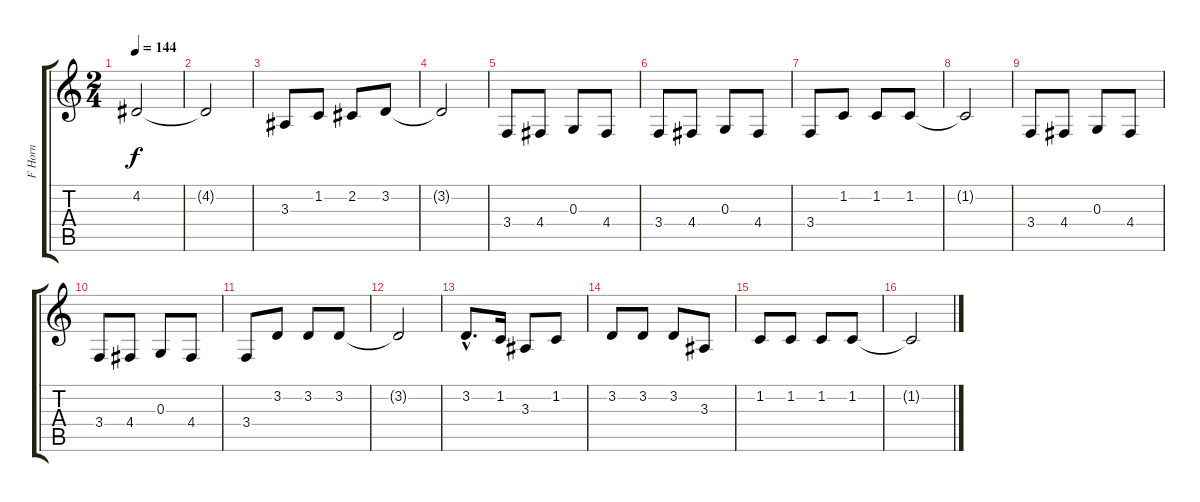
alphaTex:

\track ("F Horn              " "F Horn    ") {instrument frenchhorn}
\staff {score tabs}
\tuning (E4 B3 G3 D3 A2 E2) {hide}
\ts (2 4)
\tempo 144
\clef g2
\ks c
4.2.2{dy f} |
4.2{t}.2 |
3.3.8 1.2.8 2.2.8 3.2.8 |
3.2{t}.2 |
3.4.8 4.4.8 0.3.8 4.4.8 |
3.4.8 4.4.8 0.3.8 4.4.8 |
3.4.8 1.2.8 1.2.8 1.2.8 |
1.2{t}.2 |
3.4.8 4.4.8 0.3.8 4.4.8 |
3.4.8 4.4.8 0.3.8 4.4.8 |
3.4.8 3.2.8 3.2.8 3.2.8 |
3.2{t}.2 |
3.2{hac}.8{d} 1.2.16 3.3.8 1.2.8 |
3.2.8 3.2.8 3.2.8 3.3.8 |
1.2.8 1.2.8 1.2.8 1.2.8 |
1.2{t}.2
